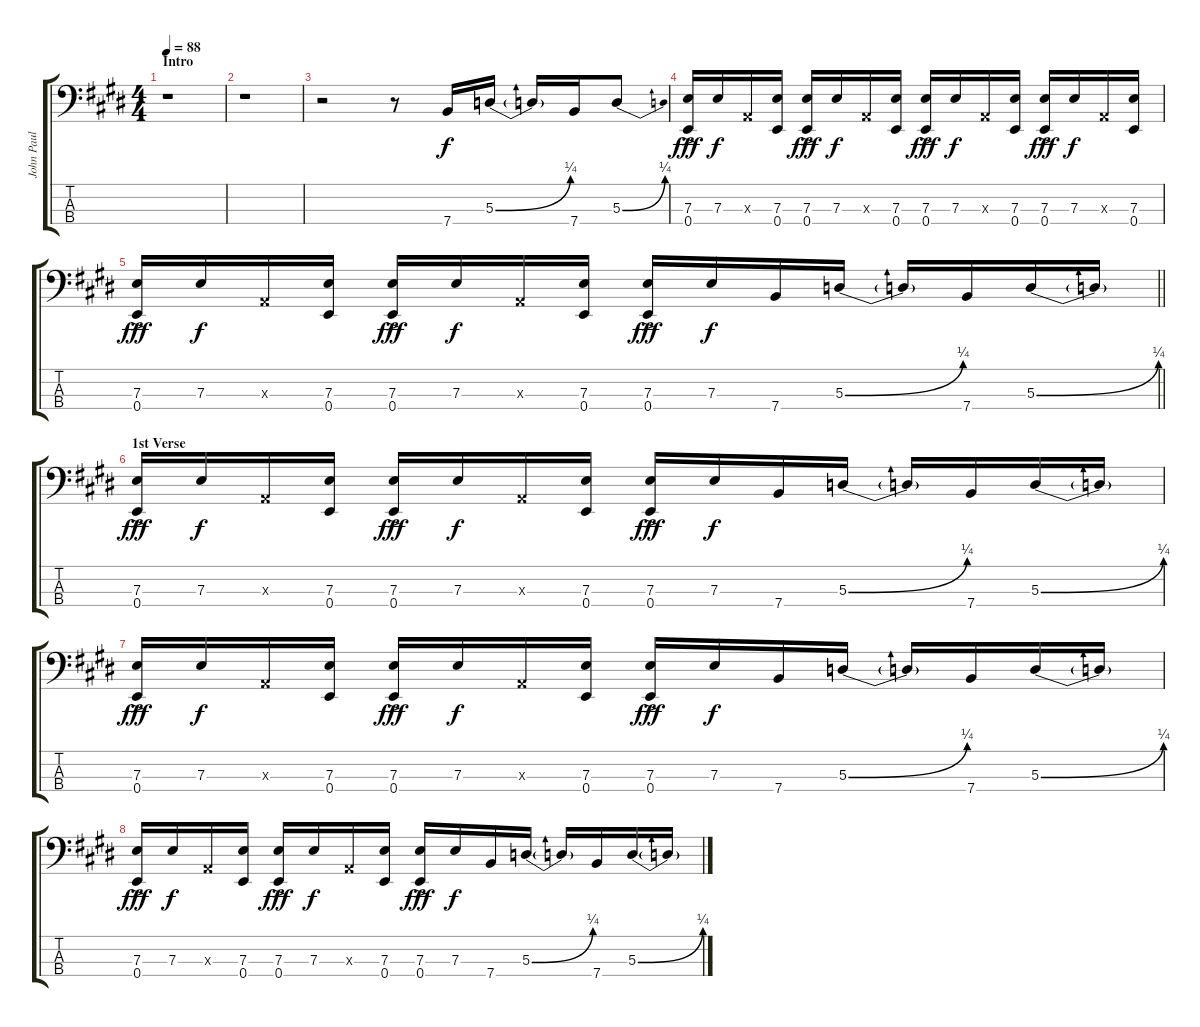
\track ("John Paul Electric Bass (w/pick)" "John Paul ") {instrument electricbasspick}
\staff {score tabs}
\tuning (G2 D2 A1 E1) {hide}
\ts (4 4)
\section ("" "Intro")
\tempo 88
\clef f4
\ks e
r.1{dy f instrument electricbasspick} |
r.1 |
r.2 r.8 7.4.16 5.3{be (bend 0 0 60 1)}.16 5.3{t}.16 7.4.16 5.3{be (bend 0 0 60 1)}.8 |
(7.3{ac} 0.4{ac}).16{dy fff} 7.3.16{dy f} 0.3{x}.16 (7.3 0.4).16 (7.3{ac} 0.4{ac}).16{dy fff} 7.3.16{dy f} 0.3{x}.16 (7.3 0.4).16 (7.3{ac} 0.4{ac}).16{dy fff} 7.3.16{dy f} 0.3{x}.16 (7.3 0.4).16 (7.3{ac} 0.4{ac}).16{dy fff} 7.3.16{dy f} 0.3{x}.16 (7.3 0.4).16 |
\barLineRight lightlight
(7.3{ac} 0.4{ac}).16{dy fff} 7.3.16{dy f} 0.3{x}.16 (7.3 0.4).16 (7.3{ac} 0.4{ac}).16{dy fff} 7.3.16{dy f} 0.3{x}.16 (7.3 0.4).16 (7.3{ac} 0.4{ac}).16{dy fff} 7.3.16{dy f} 7.4.16 5.3{be (bend 0 0 60 1)}.16 5.3{t}.16 7.4.16 5.3{be (bend 0 0 60 1)}.16 5.3{t}.16 |
\section ("" "1st Verse")
(7.3{ac} 0.4{ac}).16{dy fff} 7.3.16{dy f} 0.3{x}.16 (7.3 0.4).16 (7.3{ac} 0.4{ac}).16{dy fff} 7.3.16{dy f} 0.3{x}.16 (7.3 0.4).16 (7.3{ac} 0.4{ac}).16{dy fff} 7.3.16{dy f} 7.4.16 5.3{be (bend 0 0 60 1)}.16 5.3{t}.16 7.4.16 5.3{be (bend 0 0 60 1)}.16 5.3{t}.16 |
(7.3{ac} 0.4{ac}).16{dy fff} 7.3.16{dy f} 0.3{x}.16 (7.3 0.4).16 (7.3{ac} 0.4{ac}).16{dy fff} 7.3.16{dy f} 0.3{x}.16 (7.3 0.4).16 (7.3{ac} 0.4{ac}).16{dy fff} 7.3.16{dy f} 7.4.16 5.3{be (bend 0 0 60 1)}.16 5.3{t}.16 7.4.16 5.3{be (bend 0 0 60 1)}.16 5.3{t}.16 |
(7.3{ac} 0.4{ac}).16{dy fff} 7.3.16{dy f} 0.3{x}.16 (7.3 0.4).16 (7.3{ac} 0.4{ac}).16{dy fff} 7.3.16{dy f} 0.3{x}.16 (7.3 0.4).16 (7.3{ac} 0.4{ac}).16{dy fff} 7.3.16{dy f} 7.4.16 5.3{be (bend 0 0 60 1)}.16 5.3{t}.16 7.4.16 5.3{be (bend 0 0 60 1)}.16 5.3{t}.16
